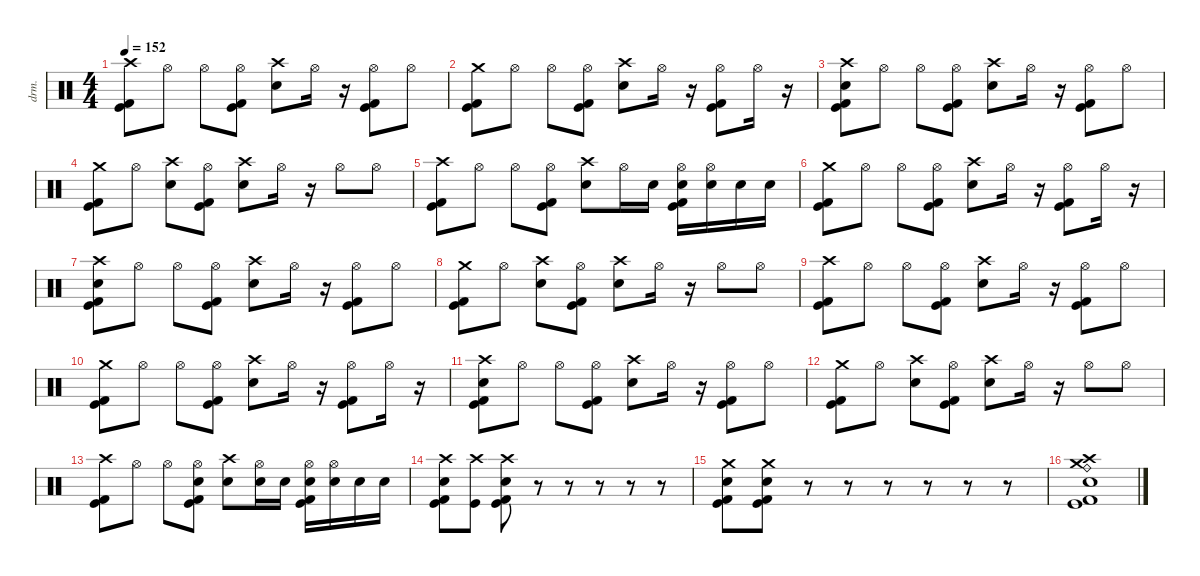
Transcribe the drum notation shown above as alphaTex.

\defaultSystemsLayout 4
\hideDynamics
\bracketExtendMode nobrackets
\track ("Drums" "drm.") {instrument percussion}
\staff {score}
\articulation defaults
\ts (4 4)
\tempo 152
\clef neutral
\ks c
("Crash high (hit)" "Kick (hit) 2" "Kick (hit)").8{dy f} "Hi-Hat (open)".8 "Hi-Hat (open)".8 ("Hi-Hat (open)" "Kick (hit) 2" "Kick (hit)").8 ("Crash high (hit)" "Snare (hit) 2").8 "Hi-Hat (open)".16 r.16 ("Hi-Hat (open)" "Kick (hit) 2" "Kick (hit)").8 "Hi-Hat (open)".8 |
("Crash medium (hit)" "Kick (hit) 2" "Kick (hit)").8 "Hi-Hat (open)".8 "Hi-Hat (open)".8 ("Hi-Hat (open)" "Kick (hit) 2" "Kick (hit)").8 ("Crash high (hit)" "Snare (hit) 2").8 "Hi-Hat (open)".16 r.16 ("Hi-Hat (open)" "Kick (hit) 2" "Kick (hit)").8 "Hi-Hat (open)".16 r.16 |
("Crash high (hit)" "Snare (hit) 2" "Kick (hit) 2" "Kick (hit)").8 "Hi-Hat (open)".8 "Hi-Hat (open)".8 ("Hi-Hat (open)" "Kick (hit) 2" "Kick (hit)").8 ("Crash high (hit)" "Snare (hit) 2").8 "Hi-Hat (open)".16 r.16 ("Hi-Hat (open)" "Kick (hit) 2" "Kick (hit)").8 "Hi-Hat (open)".8 |
("Crash medium (hit)" "Kick (hit) 2" "Kick (hit)").8 "Hi-Hat (open)".8 ("Crash high (hit)" "Snare (hit) 2").8 ("Hi-Hat (open)" "Kick (hit) 2" "Kick (hit)").8 ("Crash high (hit)" "Snare (hit) 2").8 "Hi-Hat (open)".16 r.16 "Hi-Hat (open)".8 "Hi-Hat (open)".8 |
("Crash high (hit)" "Kick (hit) 2" "Kick (hit)").8 "Hi-Hat (open)".8 "Hi-Hat (open)".8 ("Hi-Hat (open)" "Kick (hit) 2" "Kick (hit)").8 ("Crash high (hit)" "Snare (hit) 2").8 "Hi-Hat (open)".16 "Snare (hit) 2".16 ("Hi-Hat (open)" "Snare (hit) 2" "Kick (hit) 2" "Kick (hit)").16 ("Hi-Hat (open)" "Snare (hit) 2").16 "Snare (hit) 2".16 "Snare (hit) 2".16 |
("Crash medium (hit)" "Kick (hit) 2" "Kick (hit)").8 "Hi-Hat (open)".8 "Hi-Hat (open)".8 ("Hi-Hat (open)" "Kick (hit) 2" "Kick (hit)").8 ("Crash high (hit)" "Snare (hit) 2").8 "Hi-Hat (open)".16 r.16 ("Hi-Hat (open)" "Kick (hit) 2" "Kick (hit)").8 "Hi-Hat (open)".16 r.16 |
("Crash high (hit)" "Snare (hit) 2" "Kick (hit) 2" "Kick (hit)").8 "Hi-Hat (open)".8 "Hi-Hat (open)".8 ("Hi-Hat (open)" "Kick (hit) 2" "Kick (hit)").8 ("Crash high (hit)" "Snare (hit) 2").8 "Hi-Hat (open)".16 r.16 ("Hi-Hat (open)" "Kick (hit) 2" "Kick (hit)").8 "Hi-Hat (open)".8 |
("Crash medium (hit)" "Kick (hit) 2" "Kick (hit)").8 "Hi-Hat (open)".8 ("Crash high (hit)" "Snare (hit) 2").8 ("Hi-Hat (open)" "Kick (hit) 2" "Kick (hit)").8 ("Crash high (hit)" "Snare (hit) 2").8 "Hi-Hat (open)".16 r.16 "Hi-Hat (open)".8 "Hi-Hat (open)".8 |
("Crash high (hit)" "Kick (hit) 2" "Kick (hit)").8 "Hi-Hat (open)".8 "Hi-Hat (open)".8 ("Hi-Hat (open)" "Kick (hit) 2" "Kick (hit)").8 ("Crash high (hit)" "Snare (hit) 2").8 "Hi-Hat (open)".16 r.16 ("Hi-Hat (open)" "Kick (hit) 2" "Kick (hit)").8 "Hi-Hat (open)".8 |
("Crash medium (hit)" "Kick (hit) 2" "Kick (hit)").8 "Hi-Hat (open)".8 "Hi-Hat (open)".8 ("Hi-Hat (open)" "Kick (hit) 2" "Kick (hit)").8 ("Crash high (hit)" "Snare (hit) 2").8 "Hi-Hat (open)".16 r.16 ("Hi-Hat (open)" "Kick (hit) 2" "Kick (hit)").8 "Hi-Hat (open)".16 r.16 |
("Crash high (hit)" "Snare (hit) 2" "Kick (hit) 2" "Kick (hit)").8 "Hi-Hat (open)".8 "Hi-Hat (open)".8 ("Hi-Hat (open)" "Kick (hit) 2" "Kick (hit)").8 ("Crash high (hit)" "Snare (hit) 2").8 "Hi-Hat (open)".16 r.16 ("Hi-Hat (open)" "Kick (hit) 2" "Kick (hit)").8 "Hi-Hat (open)".8 |
("Crash medium (hit)" "Kick (hit) 2" "Kick (hit)").8 "Hi-Hat (open)".8 ("Crash high (hit)" "Snare (hit) 2").8 ("Hi-Hat (open)" "Kick (hit) 2" "Kick (hit)").8 ("Crash high (hit)" "Snare (hit) 2").8 "Hi-Hat (open)".16 r.16 "Hi-Hat (open)".8 "Hi-Hat (open)".8 |
("Crash high (hit)" "Kick (hit) 2" "Kick (hit)").8 "Hi-Hat (open)".8 "Hi-Hat (open)".8 ("Hi-Hat (open)" "Snare (hit) 2" "Kick (hit) 2" "Kick (hit)").8 ("Crash high (hit)" "Snare (hit) 2").8 ("Hi-Hat (open)" "Snare (hit) 2").16 "Snare (hit) 2".16 ("Hi-Hat (open)" "Snare (hit) 2" "Kick (hit) 2" "Kick (hit)").16 ("Hi-Hat (open)" "Snare (hit) 2").16 "Snare (hit) 2".16 "Snare (hit) 2".16 |
("Snare (hit) 2" "Crash high (hit)" "Kick (hit) 2" "Kick (hit)").8 ("Crash high (hit)" "Kick (hit)").8 ("Snare (hit) 2" "Crash high (hit)" "Kick (hit) 2" "Kick (hit)").8 r.8 r.8 r.8 r.8 r.8 |
("Snare (hit) 2" "Crash medium (hit)" "Kick (hit) 2" "Kick (hit)").8 ("Snare (hit) 2" "Crash medium (hit)" "Kick (hit) 2" "Kick (hit)").8 r.8 r.8 r.8 r.8 r.8 r.8 |
("Snare (hit) 2" "Crash high (hit)" "Crash medium (hit)" "Kick (hit)" "Kick (hit) 2" "Ride (bell)").1
